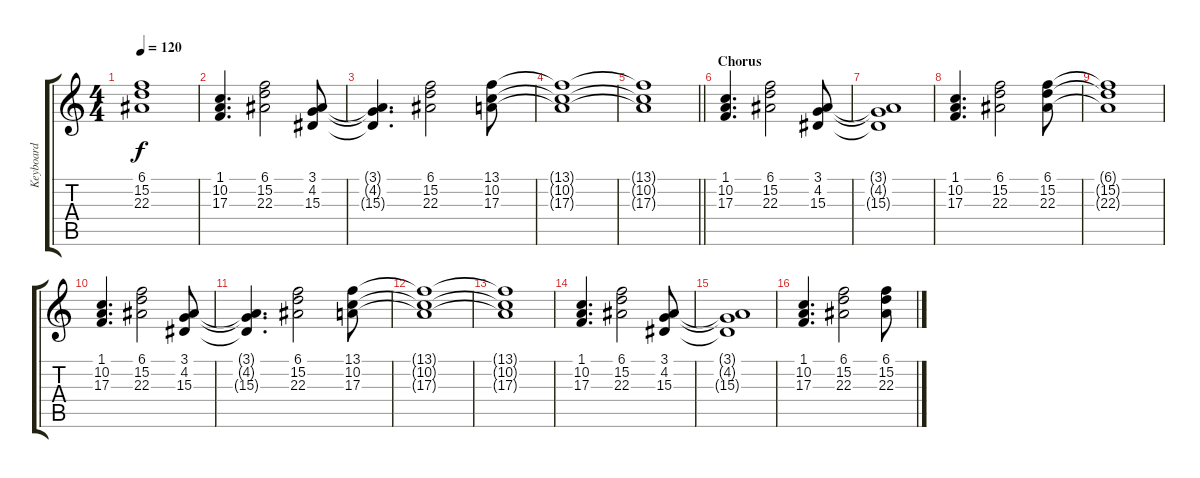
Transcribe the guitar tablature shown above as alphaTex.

\track ("Keyboard" "Keyboard") {instrument pad2warm}
\staff {score tabs}
\tuning (E4 B3 G3 D3 A2 E2) {hide}
\ts (4 4)
\tempo 120
\clef g2
\ks c
(6.1{t} 15.2{t} 22.3{t}).1{dy f} |
(1.1 10.2 17.3).4{d} (6.1 15.2 22.3).2 (3.1 4.2 15.3).8 |
(3.1{t} 4.2{t} 15.3{t}).4{d} (6.1 15.2 22.3).2 (13.1 10.2 17.3).8 |
(13.1{t} 10.2{t} 17.3{t}).1 |
\barLineRight lightlight
(13.1{t} 10.2{t} 17.3{t}).1 |
\section ("" "Chorus")
(1.1 10.2 17.3).4{d volume 7} (6.1 15.2 22.3).2 (3.1 4.2 15.3).8 |
(3.1{t} 4.2{t} 15.3{t}).1 |
(1.1 10.2 17.3).4{d} (6.1 15.2 22.3).2 (6.1 15.2 22.3).8 |
(6.1{t} 15.2{t} 22.3{t}).1 |
(1.1 10.2 17.3).4{d} (6.1 15.2 22.3).2 (3.1 4.2 15.3).8 |
(3.1{t} 4.2{t} 15.3{t}).4{d} (6.1 15.2 22.3).2 (13.1 10.2 17.3).8 |
(13.1{t} 10.2{t} 17.3{t}).1 |
(13.1{t} 10.2{t} 17.3{t}).1 |
(1.1 10.2 17.3).4{d} (6.1 15.2 22.3).2 (3.1 4.2 15.3).8 |
(3.1{t} 4.2{t} 15.3{t}).1 |
(1.1 10.2 17.3).4{d} (6.1 15.2 22.3).2 (6.1 15.2 22.3).8
